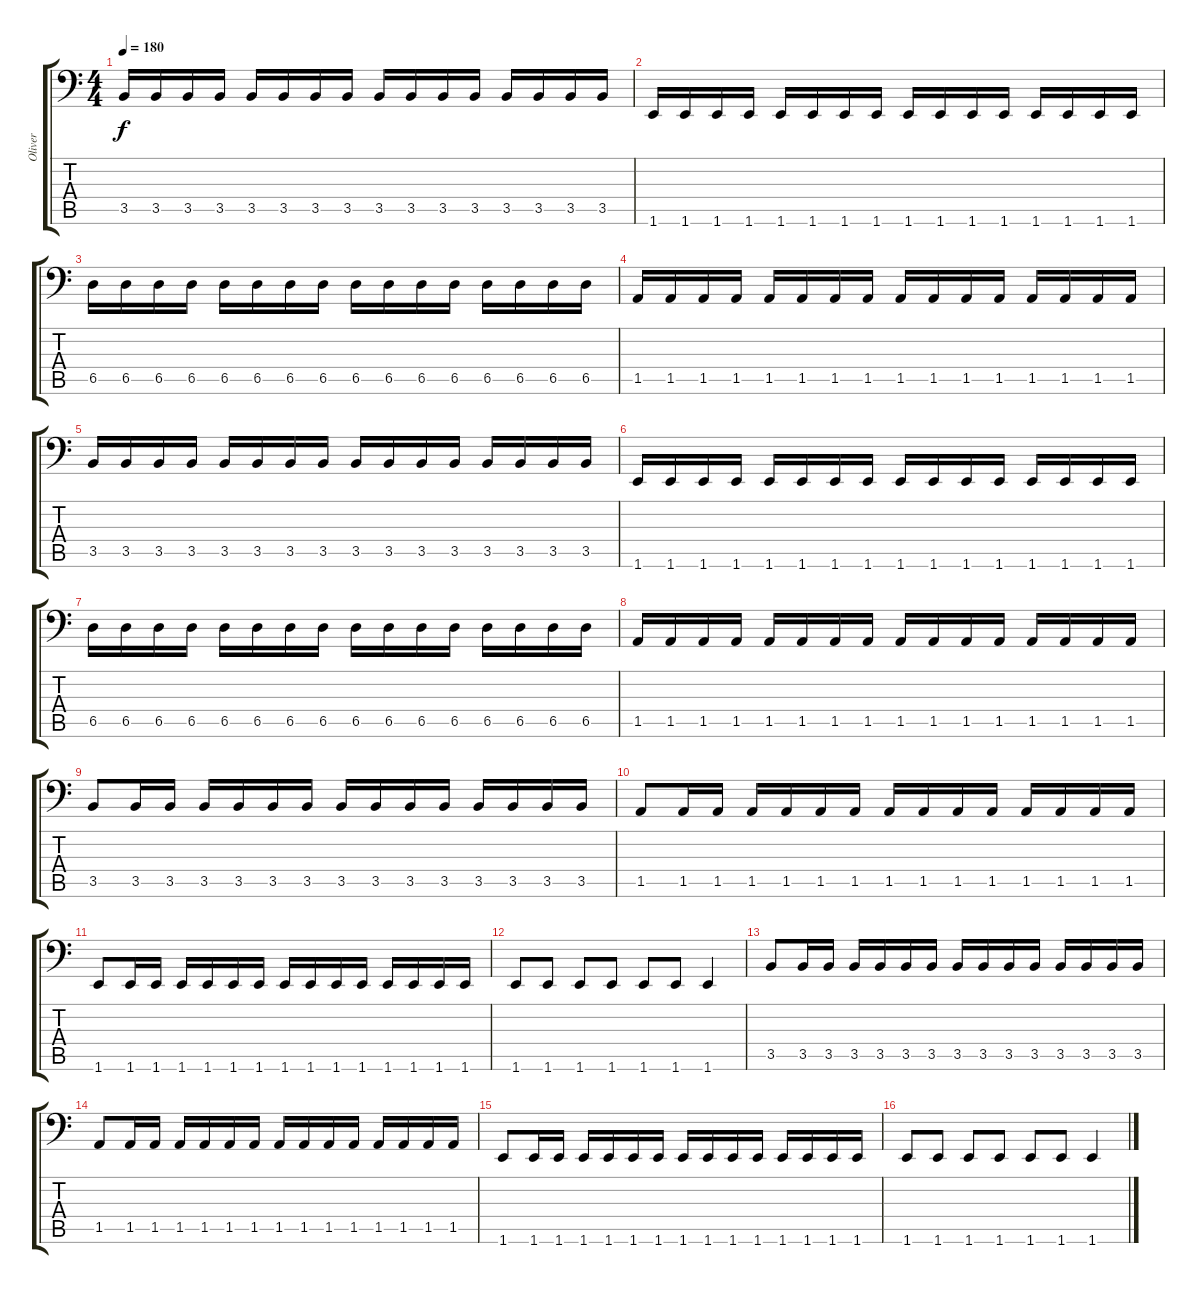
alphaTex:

\track ("Oliver" "Oliver") {instrument electricbasspick}
\staff {score tabs}
\tuning (Eb3 Bb2 Gb2 Db2 Ab1 Eb1) {hide}
\ts (4 4)
\tempo 180
\clef f4
\ks c
3.5.16{dy f} 3.5.16 3.5.16 3.5.16 3.5.16 3.5.16 3.5.16 3.5.16 3.5.16 3.5.16 3.5.16 3.5.16 3.5.16 3.5.16 3.5.16 3.5.16 |
1.6.16 1.6.16 1.6.16 1.6.16 1.6.16 1.6.16 1.6.16 1.6.16 1.6.16 1.6.16 1.6.16 1.6.16 1.6.16 1.6.16 1.6.16 1.6.16 |
6.5.16 6.5.16 6.5.16 6.5.16 6.5.16 6.5.16 6.5.16 6.5.16 6.5.16 6.5.16 6.5.16 6.5.16 6.5.16 6.5.16 6.5.16 6.5.16 |
1.5.16 1.5.16 1.5.16 1.5.16 1.5.16 1.5.16 1.5.16 1.5.16 1.5.16 1.5.16 1.5.16 1.5.16 1.5.16 1.5.16 1.5.16 1.5.16 |
3.5.16 3.5.16 3.5.16 3.5.16 3.5.16 3.5.16 3.5.16 3.5.16 3.5.16 3.5.16 3.5.16 3.5.16 3.5.16 3.5.16 3.5.16 3.5.16 |
1.6.16 1.6.16 1.6.16 1.6.16 1.6.16 1.6.16 1.6.16 1.6.16 1.6.16 1.6.16 1.6.16 1.6.16 1.6.16 1.6.16 1.6.16 1.6.16 |
6.5.16 6.5.16 6.5.16 6.5.16 6.5.16 6.5.16 6.5.16 6.5.16 6.5.16 6.5.16 6.5.16 6.5.16 6.5.16 6.5.16 6.5.16 6.5.16 |
1.5.16 1.5.16 1.5.16 1.5.16 1.5.16 1.5.16 1.5.16 1.5.16 1.5.16 1.5.16 1.5.16 1.5.16 1.5.16 1.5.16 1.5.16 1.5.16 |
3.5.8 3.5.16 3.5.16 3.5.16 3.5.16 3.5.16 3.5.16 3.5.16 3.5.16 3.5.16 3.5.16 3.5.16 3.5.16 3.5.16 3.5.16 |
1.5.8 1.5.16 1.5.16 1.5.16 1.5.16 1.5.16 1.5.16 1.5.16 1.5.16 1.5.16 1.5.16 1.5.16 1.5.16 1.5.16 1.5.16 |
1.6.8 1.6.16 1.6.16 1.6.16 1.6.16 1.6.16 1.6.16 1.6.16 1.6.16 1.6.16 1.6.16 1.6.16 1.6.16 1.6.16 1.6.16 |
1.6.8 1.6.8 1.6.8 1.6.8 1.6.8 1.6.8 1.6.4 |
3.5.8 3.5.16 3.5.16 3.5.16 3.5.16 3.5.16 3.5.16 3.5.16 3.5.16 3.5.16 3.5.16 3.5.16 3.5.16 3.5.16 3.5.16 |
1.5.8 1.5.16 1.5.16 1.5.16 1.5.16 1.5.16 1.5.16 1.5.16 1.5.16 1.5.16 1.5.16 1.5.16 1.5.16 1.5.16 1.5.16 |
1.6.8 1.6.16 1.6.16 1.6.16 1.6.16 1.6.16 1.6.16 1.6.16 1.6.16 1.6.16 1.6.16 1.6.16 1.6.16 1.6.16 1.6.16 |
1.6.8 1.6.8 1.6.8 1.6.8 1.6.8 1.6.8 1.6.4
